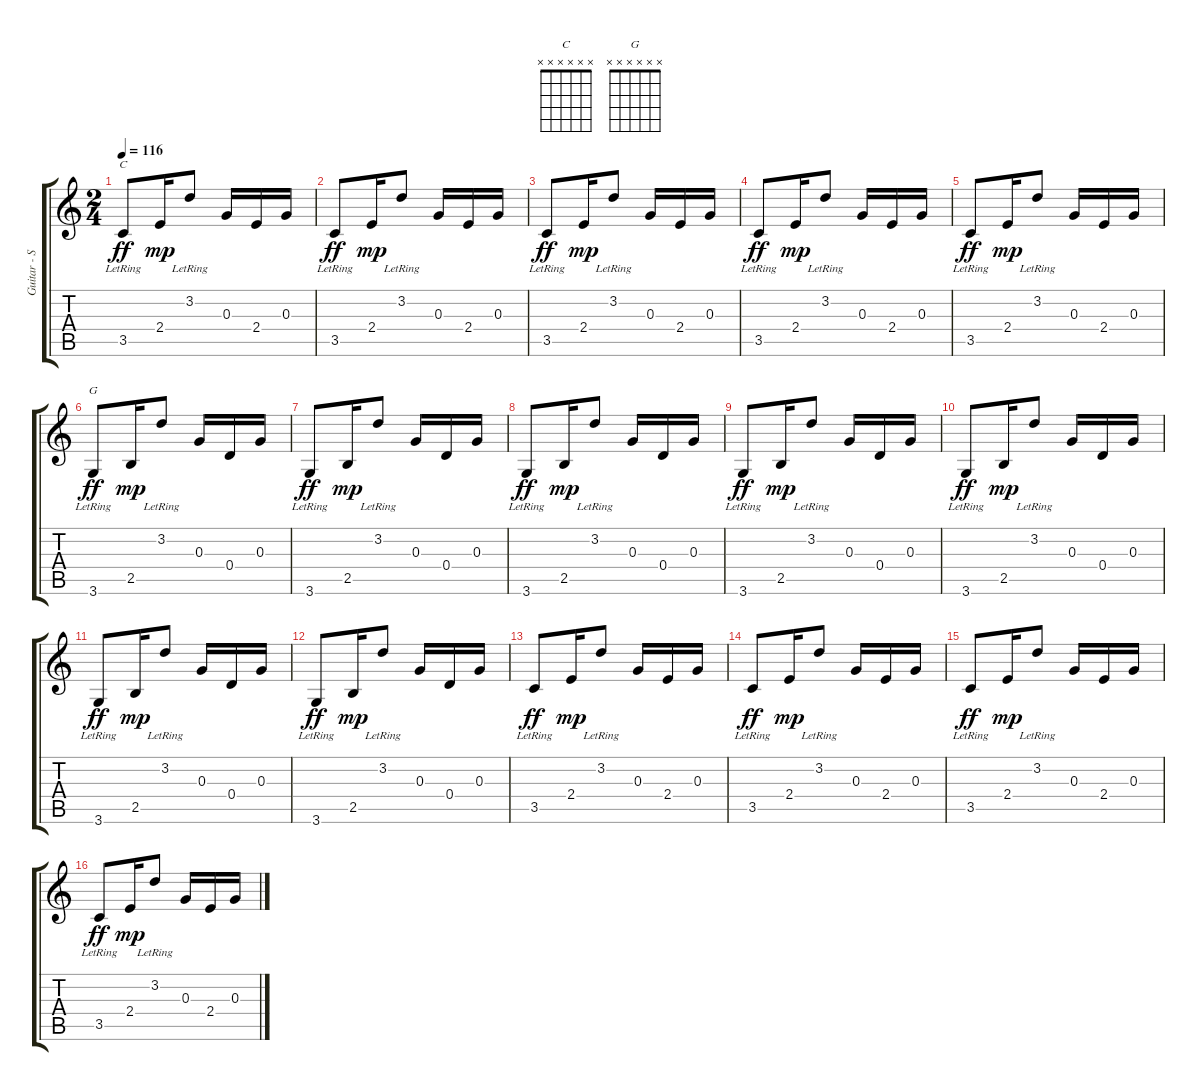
\track ("Guitar - Standard" "Guitar - S") {instrument acousticguitarnylon}
\staff {score tabs}
\tuning (E4 B3 G3 D3 A2 E2) {hide}
\chord ("C" x x x x x x) {firstfret 0}
\chord ("G" x x x x x x) {firstfret 0}
\ts (2 4)
\tempo 116
\clef g2
\ks c
3.5{lr}.8{ch "C" dy ff} 2.4.16{dy mp} 3.2{lr}.8 0.3.16 2.4.16 0.3.16 |
3.5{lr}.8{dy ff} 2.4.16{dy mp} 3.2{lr}.8 0.3.16 2.4.16 0.3.16 |
3.5{lr}.8{dy ff} 2.4.16{dy mp} 3.2{lr}.8 0.3.16 2.4.16 0.3.16 |
3.5{lr}.8{dy ff} 2.4.16{dy mp} 3.2{lr}.8 0.3.16 2.4.16 0.3.16 |
3.5{lr}.8{dy ff} 2.4.16{dy mp} 3.2{lr}.8 0.3.16 2.4.16 0.3.16 |
3.6{lr}.8{ch "G" dy ff} 2.5.16{dy mp} 3.2{lr}.8 0.3.16 0.4.16 0.3.16 |
3.6{lr}.8{dy ff} 2.5.16{dy mp} 3.2{lr}.8 0.3.16 0.4.16 0.3.16 |
3.6{lr}.8{dy ff} 2.5.16{dy mp} 3.2{lr}.8 0.3.16 0.4.16 0.3.16 |
3.6{lr}.8{dy ff} 2.5.16{dy mp} 3.2{lr}.8 0.3.16 0.4.16 0.3.16 |
3.6{lr}.8{dy ff} 2.5.16{dy mp} 3.2{lr}.8 0.3.16 0.4.16 0.3.16 |
3.6{lr}.8{dy ff} 2.5.16{dy mp} 3.2{lr}.8 0.3.16 0.4.16 0.3.16 |
3.6{lr}.8{dy ff} 2.5.16{dy mp} 3.2{lr}.8 0.3.16 0.4.16 0.3.16 |
3.5{lr}.8{dy ff} 2.4.16{dy mp} 3.2{lr}.8 0.3.16 2.4.16 0.3.16 |
3.5{lr}.8{dy ff} 2.4.16{dy mp} 3.2{lr}.8 0.3.16 2.4.16 0.3.16 |
3.5{lr}.8{dy ff} 2.4.16{dy mp} 3.2{lr}.8 0.3.16 2.4.16 0.3.16 |
3.5{lr}.8{dy ff} 2.4.16{dy mp} 3.2{lr}.8 0.3.16 2.4.16 0.3.16
